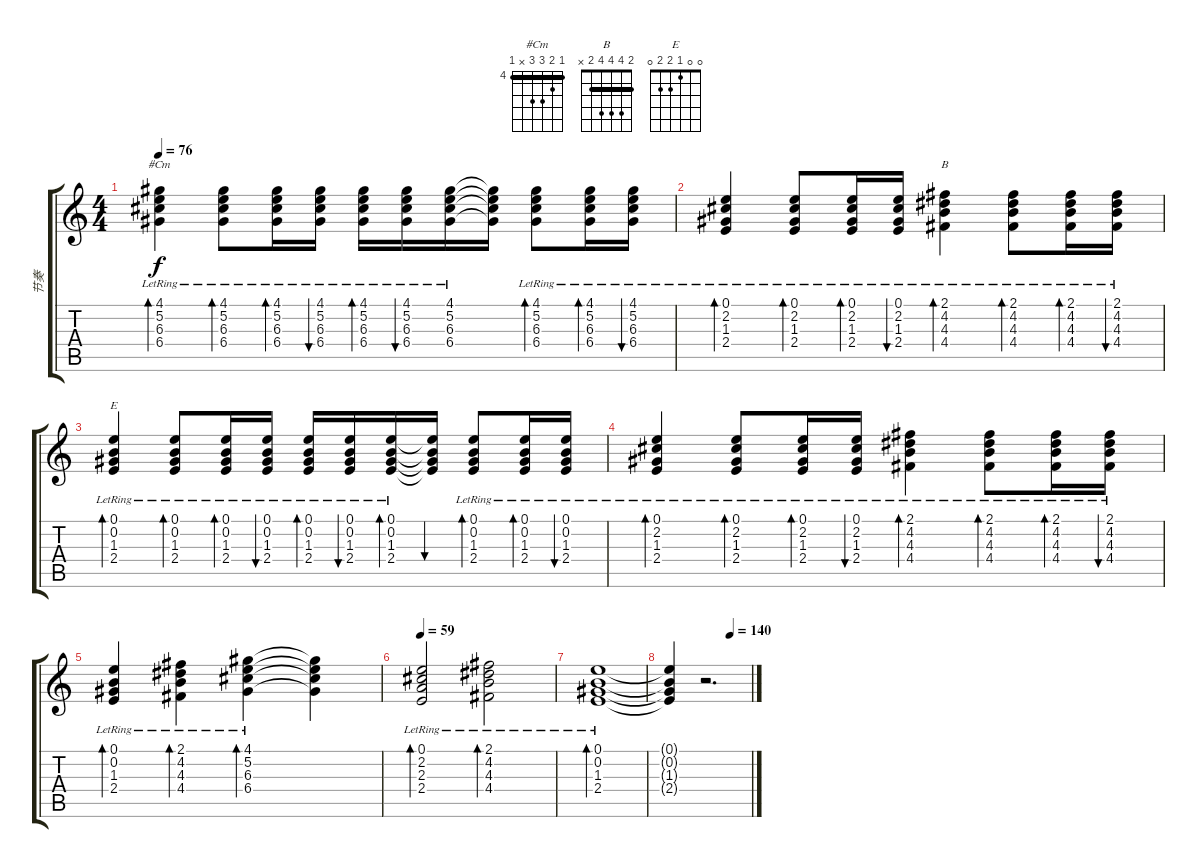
\track ("节奏" "节奏") {instrument acousticguitarsteel}
\staff {score tabs}
\tuning (E4 B3 G3 D3 A2 E2) {hide}
\chord ("#Cm" 4 5 6 6 x 4) {firstfret 4 barre 4}
\chord ("B" 2 4 4 4 2 x) {barre 2}
\chord ("E" 0 0 1 2 2 0)
\ts (4 4)
\tempo 76
\clef g2
\ks c
(4.1{lr} 5.2{lr} 6.3{lr} 6.4{lr}).4{bd 60 ch "#Cm" dy f} (4.1{lr} 5.2{lr} 6.3{lr} 6.4{lr}).8{bd 60} (4.1{lr} 5.2{lr} 6.3{lr} 6.4{lr}).16{bd 60} (4.1{lr} 5.2{lr} 6.3{lr} 6.4{lr}).16{bu 60} (4.1{lr} 5.2{lr} 6.3{lr} 6.4{lr}).16{bd 60} (4.1{lr} 5.2{lr} 6.3{lr} 6.4{lr}).16{bu 60} (4.1{lr} 5.2{lr} 6.3{lr} 6.4{lr}).16 (4.1{t} 5.2{t} 6.3{t} 6.4{t}).16 (4.1{lr} 5.2{lr} 6.3{lr} 6.4{lr}).8{bd 60} (4.1{lr} 5.2{lr} 6.3{lr} 6.4{lr}).16{bd 60} (4.1{lr} 5.2{lr} 6.3{lr} 6.4{lr}).16{bu 60} |
(0.1{lr} 2.2{lr} 1.3{lr} 2.4{lr}).4{bd 60} (0.1{lr} 2.2{lr} 1.3{lr} 2.4{lr}).8{bd 60} (0.1{lr} 2.2{lr} 1.3{lr} 2.4{lr}).16{bd 60} (0.1{lr} 2.2{lr} 1.3{lr} 2.4{lr}).16{bu 60} (2.1{lr} 4.2{lr} 4.3{lr} 4.4{lr}).4{bd 60 ch "B"} (2.1{lr} 4.2{lr} 4.3{lr} 4.4{lr}).8{bd 60} (2.1{lr} 4.2{lr} 4.3{lr} 4.4{lr}).16{bd 60} (2.1{lr} 4.2{lr} 4.3{lr} 4.4{lr}).16{bu 60} |
(0.1{lr} 0.2{lr} 1.3{lr} 2.4{lr}).4{bd 60 ch "E"} (0.1{lr} 0.2{lr} 1.3{lr} 2.4{lr}).8{bd 60} (0.1{lr} 0.2{lr} 1.3{lr} 2.4{lr}).16{bd 60} (0.1{lr} 0.2{lr} 1.3{lr} 2.4{lr}).16{bu 60} (0.1{lr} 0.2{lr} 1.3{lr} 2.4{lr}).16{bd 60} (0.1{lr} 0.2{lr} 1.3{lr} 2.4{lr}).16{bu 60} (0.1{lr} 0.2{lr} 1.3{lr} 2.4{lr}).16{bd 60} (0.1{t} 0.2{t} 1.3{t} 2.4{t}).16{bu 60} (0.1{lr} 0.2{lr} 1.3{lr} 2.4{lr}).8{bd 60} (0.1{lr} 0.2{lr} 1.3{lr} 2.4{lr}).16{bd 60} (0.1{lr} 0.2{lr} 1.3{lr} 2.4{lr}).16{bu 60} |
(0.1{lr} 2.2{lr} 1.3{lr} 2.4{lr}).4{bd 60} (0.1{lr} 2.2{lr} 1.3{lr} 2.4{lr}).8{bd 60} (0.1{lr} 2.2{lr} 1.3{lr} 2.4{lr}).16{bd 60} (0.1{lr} 2.2{lr} 1.3{lr} 2.4{lr}).16{bu 60} (2.1{lr} 4.2{lr} 4.3{lr} 4.4{lr}).4{bd 60} (2.1{lr} 4.2{lr} 4.3{lr} 4.4{lr}).8{bd 60} (2.1{lr} 4.2{lr} 4.3{lr} 4.4{lr}).16{bd 60} (2.1{lr} 4.2{lr} 4.3{lr} 4.4{lr}).16{bu 60} |
(0.1{lr} 0.2{lr} 1.3{lr} 2.4{lr}).4{bd 60} (2.1{lr} 4.2{lr} 4.3{lr} 4.4{lr}).4{bd 60} (4.1{lr} 5.2{lr} 6.3{lr} 6.4{lr}).4{bd 60} (4.1{t} 5.2{t} 6.3{t} 6.4{t}).4 |
\tempo 59
(0.1{lr} 2.2{lr} 2.3{lr} 2.4{lr}).2{bd 120} (2.1{lr} 4.2{lr} 4.3{lr} 4.4{lr}).2{bd 120} |
(0.1{lr} 0.2{lr} 1.3{lr} 2.4{lr}).1{bd 120} |
\tempo (140 0.75)
(0.1{t} 0.2{t} 1.3{t} 2.4{t}).4 r.2{d}
